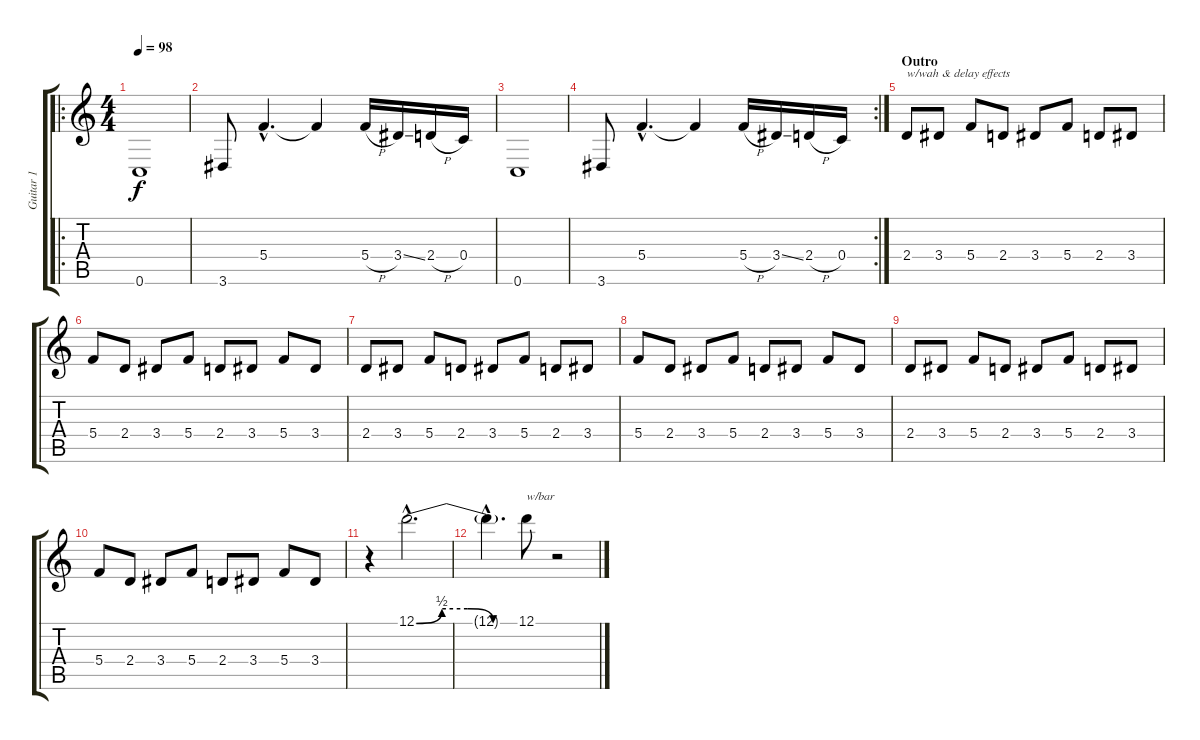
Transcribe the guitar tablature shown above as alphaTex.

\track ("Guitar 1" "Guitar 1") {instrument electricguitarclean}
\staff {score tabs}
\tuning (D4 A3 F3 C3 G2 C2) {hide}
\ro
\ts (4 4)
\tempo 98
\clef g2
\ks c
0.6.1{dy f} |
3.6.8 5.4{hac}.4{d} 5.4{t}.4 5.4{h}.16 3.4{ss}.16 2.4{h}.16 0.4.16 |
0.6.1 |
\rc 2
3.6.8 5.4{hac}.4{d} 5.4{t}.4 5.4{h}.16 3.4{ss}.16 2.4{h}.16 0.4.16 |
\section ("" "Outro")
2.4.8{txt "w/wah & delay effects"} 3.4.8 5.4.8 2.4.8 3.4.8 5.4.8 2.4.8 3.4.8 |
5.4.8 2.4.8 3.4.8 5.4.8 2.4.8 3.4.8 5.4.8 3.4.8 |
2.4.8 3.4.8 5.4.8 2.4.8 3.4.8 5.4.8 2.4.8 3.4.8 |
5.4.8 2.4.8 3.4.8 5.4.8 2.4.8 3.4.8 5.4.8 3.4.8 |
2.4.8 3.4.8 5.4.8 2.4.8 3.4.8 5.4.8 2.4.8 3.4.8 |
5.4.8 2.4.8 3.4.8 5.4.8 2.4.8 3.4.8 5.4.8 3.4.8 |
r.4 12.1{be (custom 0 0 15 2 30 2 45 0 60 0) hac}.2{d} |
12.1{hac t}.4{d} 12.1.8{txt "w/bar"} r.2
